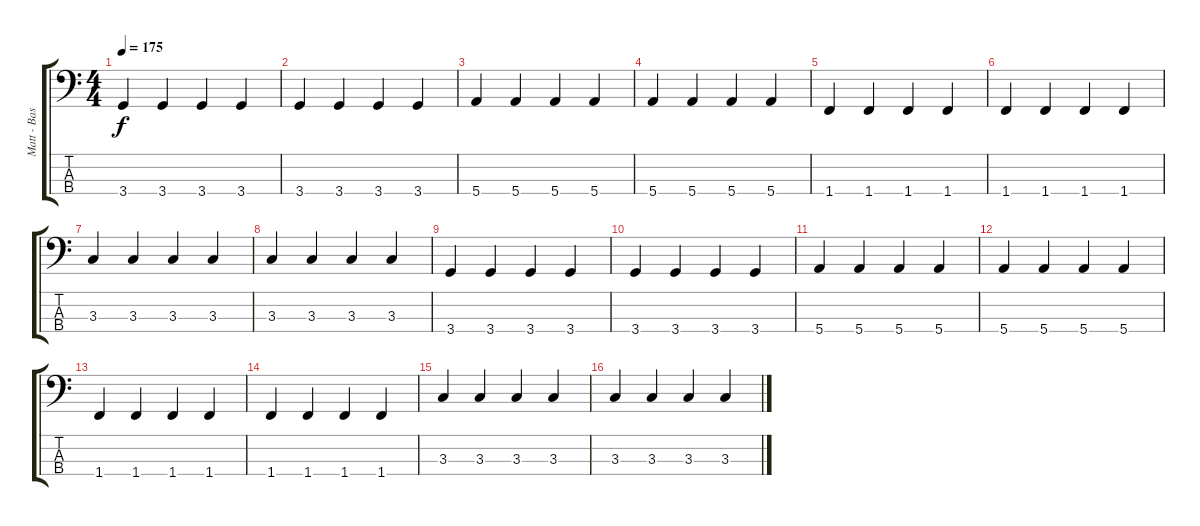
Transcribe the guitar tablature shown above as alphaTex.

\track ("Matt - Bass" "Matt - Bas") {instrument electricbassfinger}
\staff {score tabs}
\tuning (G2 D2 A1 E1) {hide}
\ts (4 4)
\tempo 175
\clef f4
\ks c
3.4.4{dy f} 3.4.4 3.4.4 3.4.4 |
3.4.4 3.4.4 3.4.4 3.4.4 |
5.4.4 5.4.4 5.4.4 5.4.4 |
5.4.4 5.4.4 5.4.4 5.4.4 |
1.4.4 1.4.4 1.4.4 1.4.4 |
1.4.4 1.4.4 1.4.4 1.4.4 |
3.3.4 3.3.4 3.3.4 3.3.4 |
3.3.4 3.3.4 3.3.4 3.3.4 |
3.4.4 3.4.4 3.4.4 3.4.4 |
3.4.4 3.4.4 3.4.4 3.4.4 |
5.4.4 5.4.4 5.4.4 5.4.4 |
5.4.4 5.4.4 5.4.4 5.4.4 |
1.4.4 1.4.4 1.4.4 1.4.4 |
1.4.4 1.4.4 1.4.4 1.4.4 |
3.3.4 3.3.4 3.3.4 3.3.4 |
3.3.4 3.3.4 3.3.4 3.3.4
